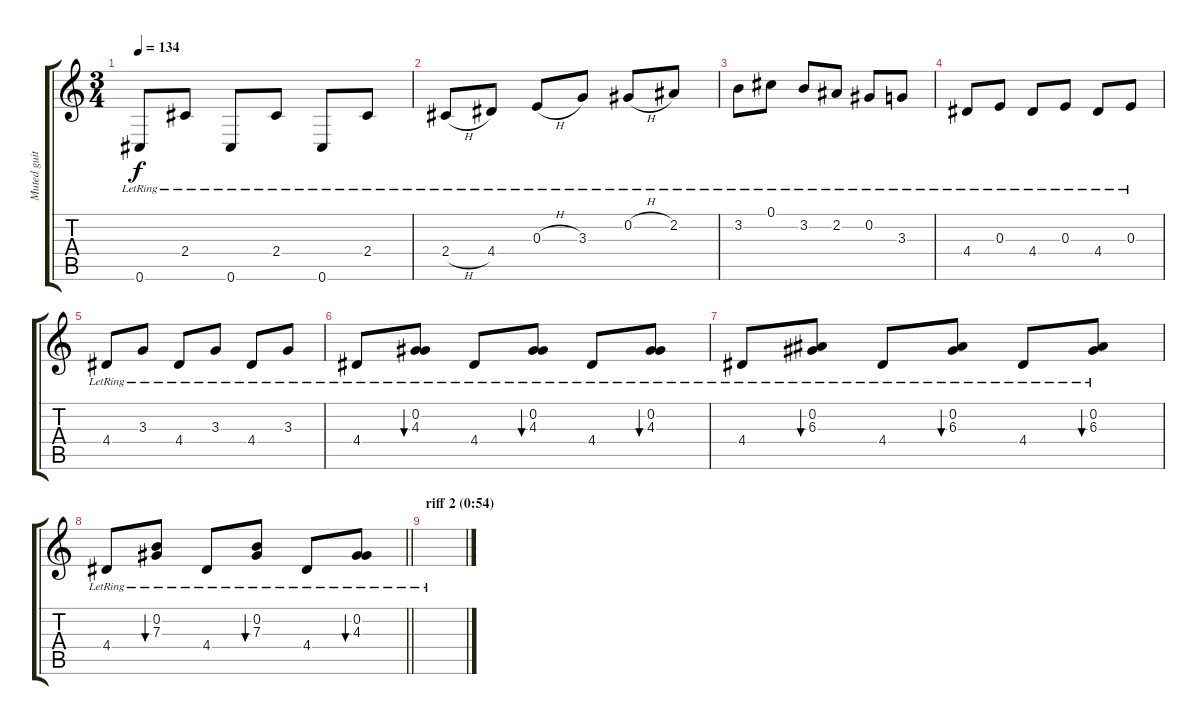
\track ("Muted guitar" "Muted guit") {instrument electricguitarmuted}
\staff {score tabs}
\tuning (Db4 Ab3 E3 B2 Gb2 Db2) {hide}
\ts (3 4)
\tempo 134
\clef g2
\ks c
0.6{lr}.8{dy f} 2.4{lr}.8 0.6{lr}.8 2.4{lr}.8 0.6{lr}.8 2.4{lr}.8 |
2.4{h lr}.8 4.4{lr}.8 0.3{h lr}.8 3.3{lr}.8 0.2{h lr}.8 2.2{lr}.8 |
3.2{lr}.8 0.1{lr}.8 3.2{lr}.8 2.2{lr}.8 0.2{lr}.8 3.3{lr}.8 |
4.4{lr}.8 0.3{lr}.8 4.4{lr}.8 0.3{lr}.8 4.4{lr}.8 0.3{lr}.8 |
4.4{lr}.8 3.3{lr}.8 4.4{lr}.8 3.3{lr}.8 4.4{lr}.8 3.3{lr}.8 |
4.4{lr}.8 (0.2{lr} 4.3{lr}).8{bu 60} 4.4{lr}.8 (0.2{lr} 4.3{lr}).8{bu 120} 4.4{lr}.8 (0.2{lr} 4.3{lr}).8{bu 240} |
4.4{lr}.8 (0.2{lr} 6.3{lr}).8{bu 240} 4.4{lr}.8 (0.2{lr} 6.3{lr}).8{bu 240} 4.4{lr}.8 (0.2{lr} 6.3{lr}).8{bu 240} |
\barLineRight lightlight
4.4{lr}.8 (0.2{lr} 7.3{lr}).8{bu 240} 4.4{lr}.8 (0.2{lr} 7.3{lr}).8{bu 240} 4.4{lr}.8 (0.2{lr} 4.3{lr}).8{bu 240} |
\section ("" "riff 2 (0:54)")
